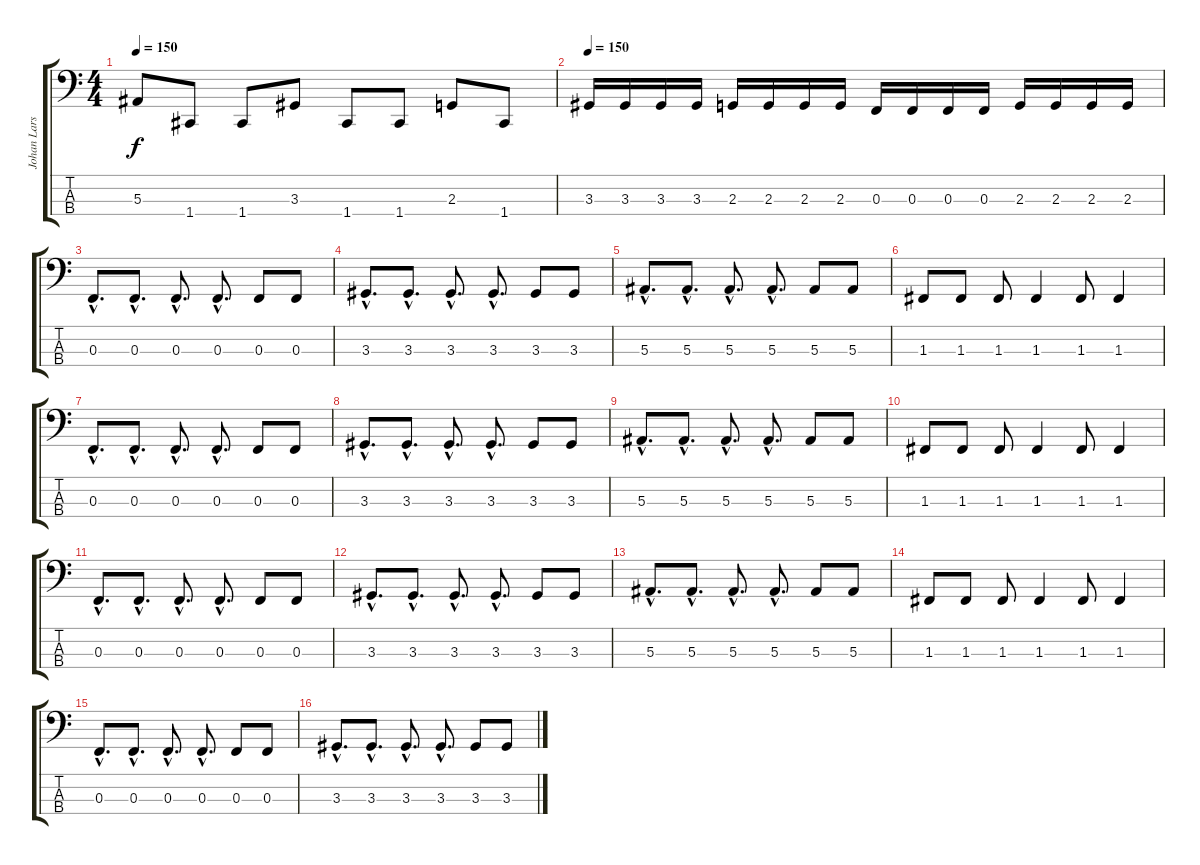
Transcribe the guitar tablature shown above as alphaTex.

\track ("Johan Larsson" "Johan Lars") {instrument electricbassfinger}
\staff {score tabs}
\tuning (Eb2 Bb1 F1 C1) {hide}
\ts (4 4)
\tempo 150
\clef f4
\ks c
5.3.8{dy f} 1.4.8 1.4.8 3.3.8 1.4.8 1.4.8 2.3.8 1.4.8 |
\tempo 150
3.3.16 3.3.16 3.3.16 3.3.16 2.3.16 2.3.16 2.3.16 2.3.16 0.3.16 0.3.16 0.3.16 0.3.16 2.3.16 2.3.16 2.3.16 2.3.16 |
0.3{hac}.8{d} 0.3{hac}.8{d} 0.3{hac}.8{d} 0.3{hac}.8{d} 0.3.8 0.3.8 |
3.3{hac}.8{d} 3.3{hac}.8{d} 3.3{hac}.8{d} 3.3{hac}.8{d} 3.3.8 3.3.8 |
5.3{hac}.8{d} 5.3{hac}.8{d} 5.3{hac}.8{d} 5.3{hac}.8{d} 5.3.8 5.3.8 |
1.3.8 1.3.8 1.3.8 1.3.4 1.3.8 1.3.4 |
0.3{hac}.8{d} 0.3{hac}.8{d} 0.3{hac}.8{d} 0.3{hac}.8{d} 0.3.8 0.3.8 |
3.3{hac}.8{d} 3.3{hac}.8{d} 3.3{hac}.8{d} 3.3{hac}.8{d} 3.3.8 3.3.8 |
5.3{hac}.8{d} 5.3{hac}.8{d} 5.3{hac}.8{d} 5.3{hac}.8{d} 5.3.8 5.3.8 |
1.3.8 1.3.8 1.3.8 1.3.4 1.3.8 1.3.4 |
0.3{hac}.8{d} 0.3{hac}.8{d} 0.3{hac}.8{d} 0.3{hac}.8{d} 0.3.8 0.3.8 |
3.3{hac}.8{d} 3.3{hac}.8{d} 3.3{hac}.8{d} 3.3{hac}.8{d} 3.3.8 3.3.8 |
5.3{hac}.8{d} 5.3{hac}.8{d} 5.3{hac}.8{d} 5.3{hac}.8{d} 5.3.8 5.3.8 |
1.3.8 1.3.8 1.3.8 1.3.4 1.3.8 1.3.4 |
0.3{hac}.8{d} 0.3{hac}.8{d} 0.3{hac}.8{d} 0.3{hac}.8{d} 0.3.8 0.3.8 |
3.3{hac}.8{d} 3.3{hac}.8{d} 3.3{hac}.8{d} 3.3{hac}.8{d} 3.3.8 3.3.8
